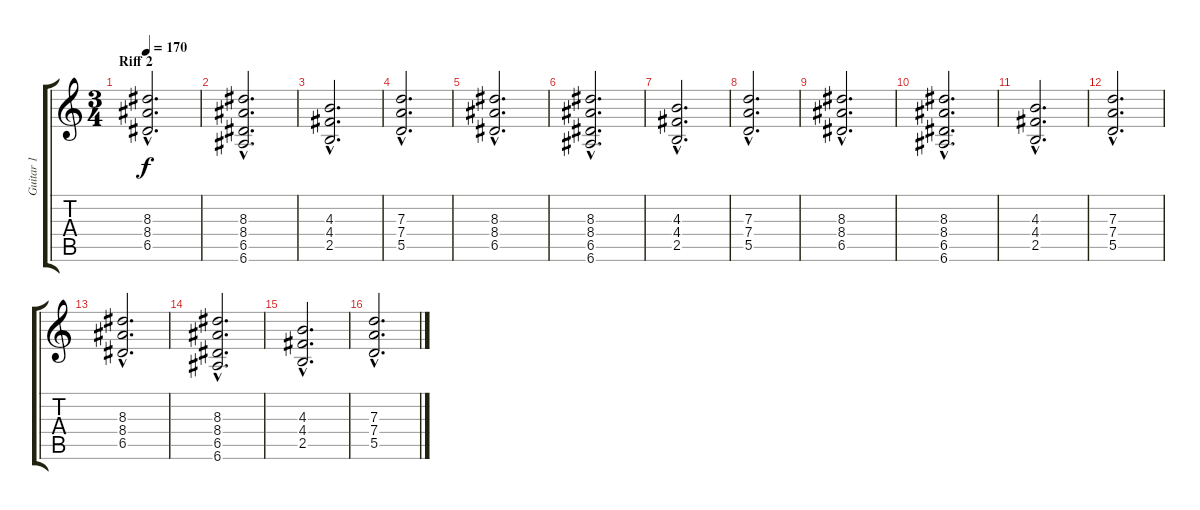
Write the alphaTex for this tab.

\track ("Guitar 1" "Guitar 1") {instrument distortionguitar}
\staff {score tabs}
\tuning (E4 B3 G3 D3 A2 E2) {hide}
\ts (3 4)
\section ("" "Riff 2")
\tempo 170
\clef g2
\ks c
(8.3{hac} 8.4{hac} 6.5{hac}).2{d dy f} |
(8.3{hac} 8.4{hac} 6.5{hac} 6.6{hac}).2{d} |
(4.3{hac} 4.4{hac} 2.5{hac}).2{d} |
(7.3{hac} 7.4{hac} 5.5{hac}).2{d} |
(8.3{hac} 8.4{hac} 6.5{hac}).2{d} |
(8.3{hac} 8.4{hac} 6.5{hac} 6.6{hac}).2{d} |
(4.3{hac} 4.4{hac} 2.5{hac}).2{d} |
(7.3{hac} 7.4{hac} 5.5{hac}).2{d} |
(8.3{hac} 8.4{hac} 6.5{hac}).2{d} |
(8.3{hac} 8.4{hac} 6.5{hac} 6.6{hac}).2{d} |
(4.3{hac} 4.4{hac} 2.5{hac}).2{d} |
(7.3{hac} 7.4{hac} 5.5{hac}).2{d} |
(8.3{hac} 8.4{hac} 6.5{hac}).2{d} |
(8.3{hac} 8.4{hac} 6.5{hac} 6.6{hac}).2{d} |
(4.3{hac} 4.4{hac} 2.5{hac}).2{d} |
(7.3{hac} 7.4{hac} 5.5{hac}).2{d}
